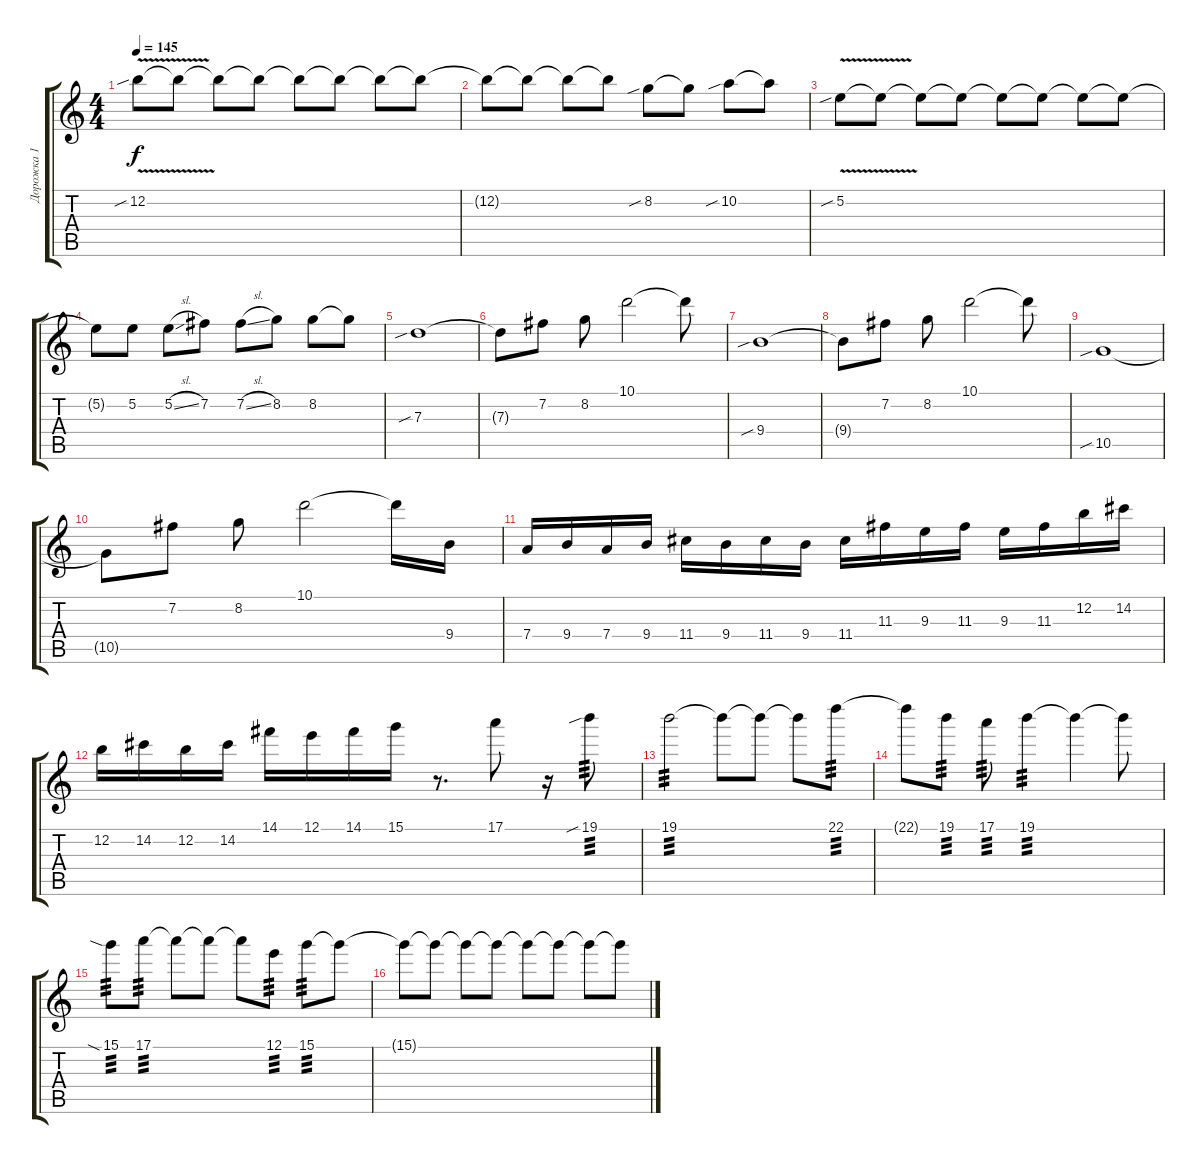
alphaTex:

\track ("Дорожка 1" "Дорожка 1") {instrument overdrivenguitar}
\staff {score tabs}
\tuning (E4 B3 G3 D3 A2 E2) {hide}
\ts (4 4)
\tempo 145
\clef g2
\ks c
12.2{v sib}.8{dy f} 12.2{t}.8 12.2{t}.8 12.2{t}.8 12.2{t}.8 12.2{t}.8 12.2{t}.8 12.2{t}.8 |
12.2{t}.8 12.2{t}.8 12.2{t}.8 12.2{t}.8 8.2{sib}.8 8.2{t}.8 10.2{sib}.8 10.2{t}.8 |
5.2{v sib}.8 5.2{t}.8 5.2{t}.8 5.2{t}.8 5.2{t}.8 5.2{t}.8 5.2{t}.8 5.2{t}.8 |
5.2{t}.8 5.2.8 5.2{sl}.8 7.2.8 7.2{sl}.8 8.2.8 8.2.8 8.2{t}.8 |
7.3{sib}.1 |
7.3{t}.8 7.2.8 8.2.8 10.1.2 10.1{t}.8 |
9.4{sib}.1 |
9.4{t}.8 7.2.8 8.2.8 10.1.2 10.1{t}.8 |
10.5{sib}.1 |
10.5{t}.8 7.2.8 8.2.8 10.1.2 10.1{t}.16 9.4.16 |
7.4.16 9.4.16 7.4.16 9.4.16 11.4.16 9.4.16 11.4.16 9.4.16 11.4.16 11.3.16 9.3.16 11.3.16 9.3.16 11.3.16 12.2.16 14.2.16 |
12.2.16 14.2.16 12.2.16 14.2.16 14.1.16 12.1.16 14.1.16 15.1.16 r.8{d} 17.1.8 r.16 19.1{sib}.8{tp 3} |
19.1.2{tp 3} 19.1{t}.8 19.1{t}.8 19.1{t}.8 22.1.8{tp 3} |
22.1{t}.8 19.1.8{tp 3} 17.1.8{tp 3} 19.1.4{tp 3} 19.1{t}.4 19.1{t}.8 |
15.1{sia}.8{tp 3} 17.1.8{tp 3} 17.1{t}.8 17.1{t}.8 17.1{t}.8 12.1.8{tp 3} 15.1.8{tp 3} 15.1{t}.8 |
15.1{t}.8 15.1{t}.8 15.1{t}.8 15.1{t}.8 15.1{t}.8 15.1{t}.8 15.1{t}.8 15.1{t}.8
